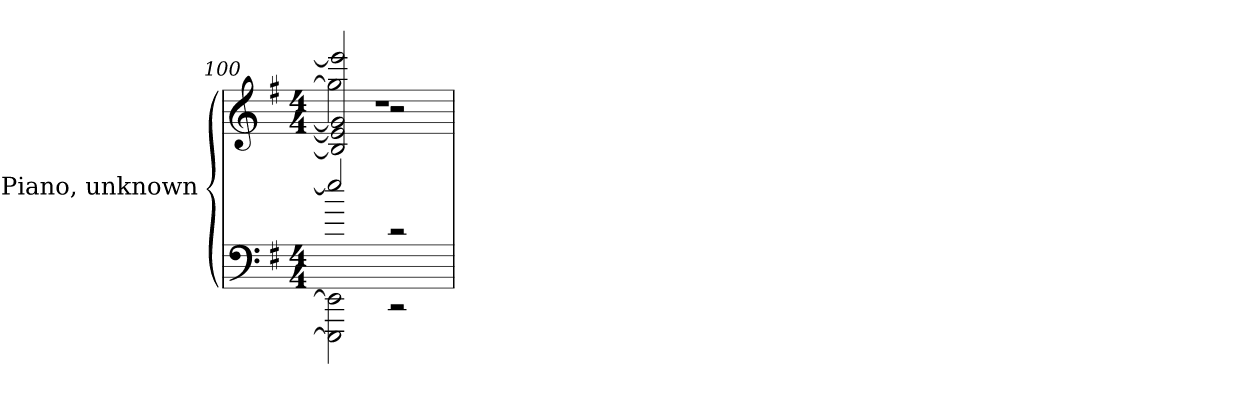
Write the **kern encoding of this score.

**kern	**kern
*part1	*part1
*staff2	*staff1
*I"Piano, unknown	*
*I'Pno.	*
*clefF4	*clefG2
*k[f#]	*k[f#]
*M4/4	*M4/4
=100	=100
*^	*^
*	*	*	*^
2ee/]	2EEE\] 2EE\]	1r	2gg#\]	2B/] 2e/] 2g#/] 2eee/]
2r	2r	.	2r	2r
*v	*v	*	*	*
*	*v	*v	*v
=	=
*-	*-
